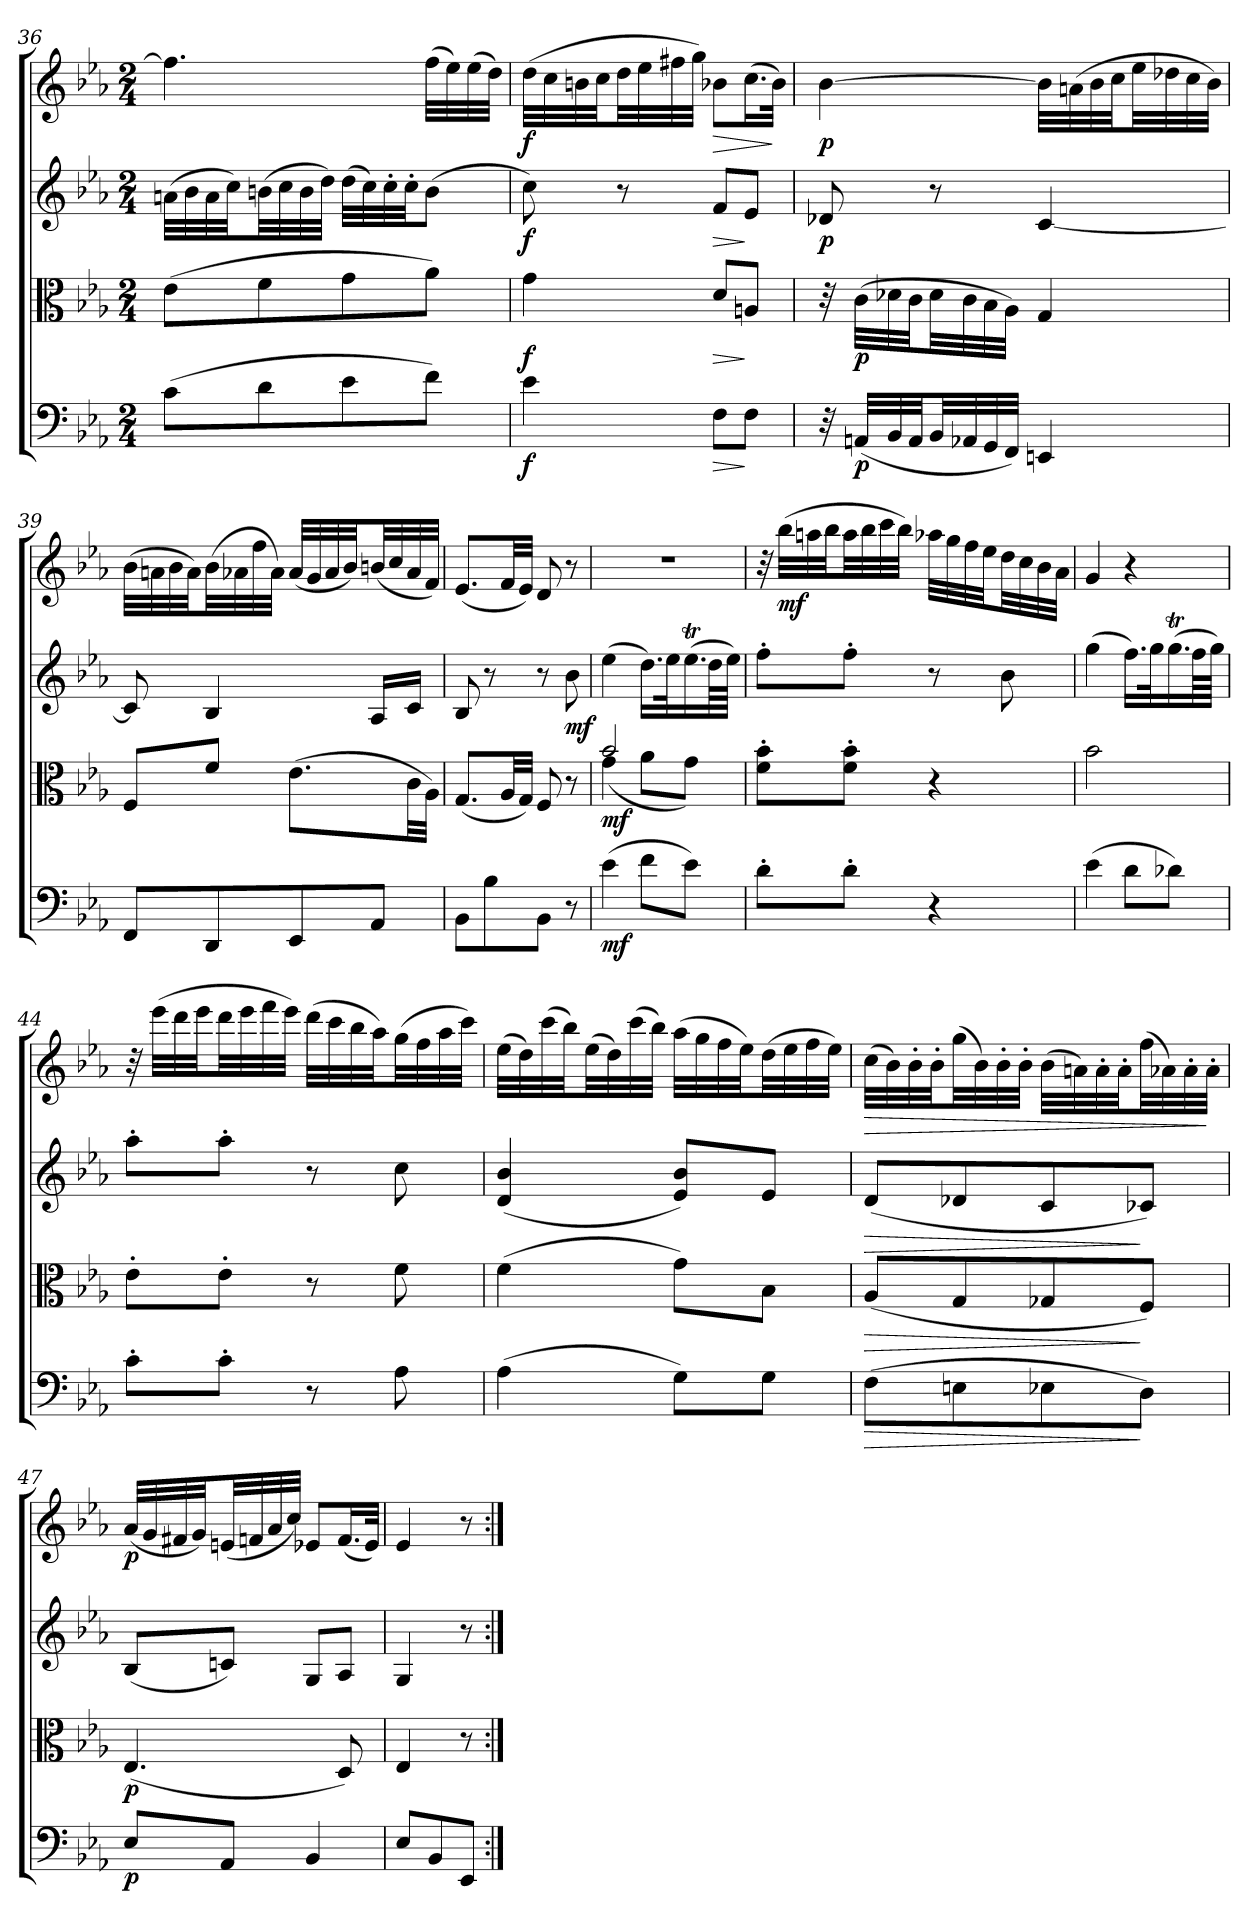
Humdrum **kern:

**kern	**dynam	**kern	**dynam	**kern	**dynam	**kern	**dynam
*part4	*part4	*part3	*part3	*part2	*part2	*part1	*part1
*staff4	*staff4	*staff3	*staff3	*staff2	*staff2	*staff1	*staff1
*clefF4	*	*clefC3	*	*clefG2	*	*clefG2	*
*k[b-e-a-]	*	*k[b-e-a-]	*	*k[b-e-a-]	*	*k[b-e-a-]	*
*E-:	*	*E-:	*	*E-:	*	*E-:	*
*M2/4	*	*M2/4	*	*M2/4	*	*M2/4	*
=36	=36	=36	=36	=36	=36	=36	=36
(8c\L	.	(8e-\L	.	(32an\LLL	.	4.ff\]	.
.	.	.	.	32b-\	.	.	.
.	.	.	.	32a\	.	.	.
.	.	.	.	32cc\JJ)	.	.	.
8d\	.	8f\	.	(32bn\LL	.	.	.
.	.	.	.	32cc\	.	.	.
.	.	.	.	32b\	.	.	.
.	.	.	.	32dd\JJJ)	.	.	.
8e-\	.	8g\	.	(32dd\LLL	.	.	.
.	.	.	.	32cc\)	.	.	.
.	.	.	.	32cc'\	.	.	.
.	.	.	.	32cc'\JJ	.	.	.
8f\J)	.	8a-\J)	.	(8b\J	.	(32ff\LLL	.
.	.	.	.	.	.	32ee-\)	.
.	.	.	.	.	.	(32ee-\	.
.	.	.	.	.	.	32dd\JJJ)	.
=37	=37	=37	=37	=37	=37	=37	=37
4e-\	f	4g\	f	8cc\)	f	(32dd\LLL	f
.	.	.	.	.	.	32cc\	.
.	.	.	.	.	.	32bn\	.
.	.	.	.	.	.	32cc\JJ	.
.	.	.	.	8r	.	32dd\LL	.
.	.	.	.	.	.	32ee-\	.
.	.	.	.	.	.	32ff#X\	.
.	.	.	.	.	.	32gg\JJJ)	.
!	!LO:HP:b	!	!LO:HP:b	!	!LO:HP:b	!	!LO:HP:b
8F\L	>	8d/L	>	8f/L	>	8b-X\L	>
8F\J	]	8An/J	]	8e-/J	]	(16.cc\L	.
.	.	.	.	.	.	32b-\JJk)	]
=38	=38	=38	=38	=38	=38	=38	=38
32r	.	32r	.	8d-X/	p	[4b-\	p
(32AAn/LLL	p	(32c\LLL	p	.	.	.	.
32BB-/	.	32d-X\	.	.	.	.	.
32AA/JJ	.	32c\JJ	.	.	.	.	.
32BB-/LL	.	32d-\LL	.	8r	.	.	.
32AA-X/	.	32c\	.	.	.	.	.
32GG/	.	32B-\	.	.	.	.	.
32FF/JJJ)	.	32A-\JJJ)	.	.	.	.	.
4EEn/	.	4G/	.	[4c/	.	32b-\LLL]	.
.	.	.	.	.	.	(32an\	.
.	.	.	.	.	.	32b-\	.
.	.	.	.	.	.	32cc\JJ	.
.	.	.	.	.	.	32ee-\LL	.
.	.	.	.	.	.	32dd-X\	.
.	.	.	.	.	.	32cc\	.
.	.	.	.	.	.	32b-\JJJ)	.
=39	=39	=39	=39	=39	=39	=39	=39
8FF/L	.	8F/L	.	8c/]	.	(32b-\LLL	.
.	.	.	.	.	.	32an\	.
.	.	.	.	.	.	32b-\	.
.	.	.	.	.	.	32a\JJ)	.
8DD/	.	8f/J	.	4B-/	.	(32b-\LL	.
.	.	.	.	.	.	32a-X\	.
.	.	.	.	.	.	32ff\	.
.	.	.	.	.	.	32a-\JJJ)	.
8EE-/	.	(8.e-\L	.	.	.	(32a-/LLL	.
.	.	.	.	.	.	32g/	.
.	.	.	.	.	.	32a-/	.
.	.	.	.	.	.	32b-/JJ)	.
8AA-/J	.	.	.	16A-/LL	.	(32bn/LL	.
.	.	.	.	.	.	32cc/	.
.	.	32c\LL	.	16c/JJ	.	32a-/	.
.	.	32A-\JJJ)	.	.	.	32f/JJJ)	.
=40	=40	=40	=40	=40	=40	=40	=40
8BB-\L	.	(8.G/L	.	8B-/	.	(8.e-/L	.
8B-\	.	.	.	8r	.	.	.
.	.	32A-/LL	.	.	.	32f/LL	.
.	.	32G/JJJ)	.	.	.	32e-/JJJ)	.
8BB-\J	.	8F/	.	8r	.	8d/	.
8r	.	8r	.	8b-\	mf	8r	.
=41	=41	=41	=41	=41	=41	=41	=41
*	*	*^	*	*	*	*	*
(4e-\	mf	2b-/	(4g\	mf	(4ee-\	.	2r	.
8f\L	.	.	8a-\L	.	16.dd\LL)	.	.	.
.	.	.	.	.	32ee-\K	.	.	.
8e-\J)	.	.	8g\J)	.	(16.ee-T\	.	.	.
.	.	.	.	.	64dd\LL	.	.	.
.	.	.	.	.	64ee-\JJJJ)	.	.	.
*	*	*v	*v	*	*	*	*	*
=42	=42	=42	=42	=42	=42	=42	=42
8d'\L	.	8f'\ 8b-'\L	.	8ff'\L	.	32r	.
.	.	.	.	.	.	(32bb-\LLL	mf
.	.	.	.	.	.	32aan\	.
.	.	.	.	.	.	32bb-\JJ	.
8d'\J	.	8f'\ 8b-'\J	.	8ff'\J	.	32aa\LL	.
.	.	.	.	.	.	32bb-\	.
.	.	.	.	.	.	32ccc\	.
.	.	.	.	.	.	32bb-\JJJ)	.
4r	.	4r	.	8r	.	32aa-X\LLL	.
.	.	.	.	.	.	32gg\	.
.	.	.	.	.	.	32ff\	.
.	.	.	.	.	.	32ee-\JJ	.
.	.	.	.	8b-\	.	32dd\LL	.
.	.	.	.	.	.	32cc\	.
.	.	.	.	.	.	32b-\	.
.	.	.	.	.	.	32a-\JJJ	.
=43	=43	=43	=43	=43	=43	=43	=43
(4e-\	.	2b-\	.	(4gg\	.	4g/	.
8d\L	.	.	.	16.ff\LL)	.	4r	.
.	.	.	.	32gg\K	.	.	.
8d-X\J)	.	.	.	(16.ggt\	.	.	.
.	.	.	.	64ff\LL	.	.	.
.	.	.	.	64gg\JJJJ)	.	.	.
=44	=44	=44	=44	=44	=44	=44	=44
8c'\L	.	8e-'\L	.	8aa-'\L	.	32r	.
.	.	.	.	.	.	(32eee-\LLL	.
.	.	.	.	.	.	32ddd\	.
.	.	.	.	.	.	32eee-\JJ	.
8c'\J	.	8e-'\J	.	8aa-'\J	.	32ddd\LL	.
.	.	.	.	.	.	32eee-\	.
.	.	.	.	.	.	32fff\	.
.	.	.	.	.	.	32eee-\JJJ)	.
8r	.	8r	.	8r	.	(32ddd\LLL	.
.	.	.	.	.	.	32ccc\	.
.	.	.	.	.	.	32bb-\	.
.	.	.	.	.	.	32aa-\JJ)	.
8A-\	.	8f\	.	8cc\	.	(32gg\LL	.
.	.	.	.	.	.	32ff\	.
.	.	.	.	.	.	32aa-\	.
.	.	.	.	.	.	32ccc\JJJ)	.
=45	=45	=45	=45	=45	=45	=45	=45
(4A-\	.	(4f\	.	(4d/ 4b-/	.	(32ee-\LLL	.
.	.	.	.	.	.	32dd\)	.
.	.	.	.	.	.	(32ccc\	.
.	.	.	.	.	.	32bb-\JJ)	.
.	.	.	.	.	.	(32ee-\LL	.
.	.	.	.	.	.	32dd\)	.
.	.	.	.	.	.	(32ccc\	.
.	.	.	.	.	.	32bb-\JJJ)	.
8G\L)	.	8g\L)	.	8e-/ 8b-/L)	.	(32aa-\LLL	.
.	.	.	.	.	.	32gg\	.
.	.	.	.	.	.	32ff\	.
.	.	.	.	.	.	32ee-\JJ)	.
8G\J	.	8B-\J	.	8e-/J	.	(32dd\LL	.
.	.	.	.	.	.	32ee-\	.
.	.	.	.	.	.	32ff\	.
.	.	.	.	.	.	32ee-\JJJ)	.
=46	=46	=46	=46	=46	=46	=46	=46
!	!LO:HP:b	!	!LO:HP:b	!	!LO:HP:b	!	!LO:HP:b
(8F\L	>	(8A-/L	>	(8d/L	>	(32cc\LLL	>
.	.	.	.	.	.	32b-\)	.
.	.	.	.	.	.	32b-'\	.
.	.	.	.	.	.	32b-'\JJ	.
8En\	.	8G/	.	8d-X/	.	(32gg\LL	.
.	.	.	.	.	.	32b-\)	.
.	.	.	.	.	.	32b-'\	.
.	.	.	.	.	.	32b-'\JJJ	.
8E-X\	.	8G-X/	.	8c/	.	(32b-\LLL	.
.	.	.	.	.	.	32an\)	.
.	.	.	.	.	.	32a'\	.
.	.	.	.	.	.	32a'\JJ	.
8D\J)	]	8F/J)	]	8c-X/J)	]	(32ff\LL	.
.	.	.	.	.	.	32a-X\)	.
.	.	.	.	.	.	32a-'\	.
.	.	.	.	.	.	32a-'\JJJ	]
=47	=47	=47	=47	=47	=47	=47	=47
8E-/L	p	(4.E-/	p	(8B-/L	.	(32a-/LLL	p
.	.	.	.	.	.	32g/	.
.	.	.	.	.	.	32f#X/	.
.	.	.	.	.	.	32g/JJ)	.
8AA-/J	.	.	.	8cn/J)	.	(32en/LL	.
.	.	.	.	.	.	32fn/	.
.	.	.	.	.	.	32a-/	.
.	.	.	.	.	.	32cc/JJJ)	.
4BB-/	.	.	.	8G/L	.	8e-X/L	.
.	.	8D/)	.	8A-/J	.	(16.f/L	.
.	.	.	.	.	.	32e-/JJk)	.
=48	=48	=48	=48	=48	=48	=48	=48
8E-/L	.	4E-/	.	4G/	.	4e-/	.
8BB-/	.	.	.	.	.	.	.
8EE-/J	.	8r	.	8r	.	8r	.
=:|!	=:|!	=:|!	=:|!	=:|!	=:|!	=:|!	=:|!
*-	*-	*-	*-	*-	*-	*-	*-
